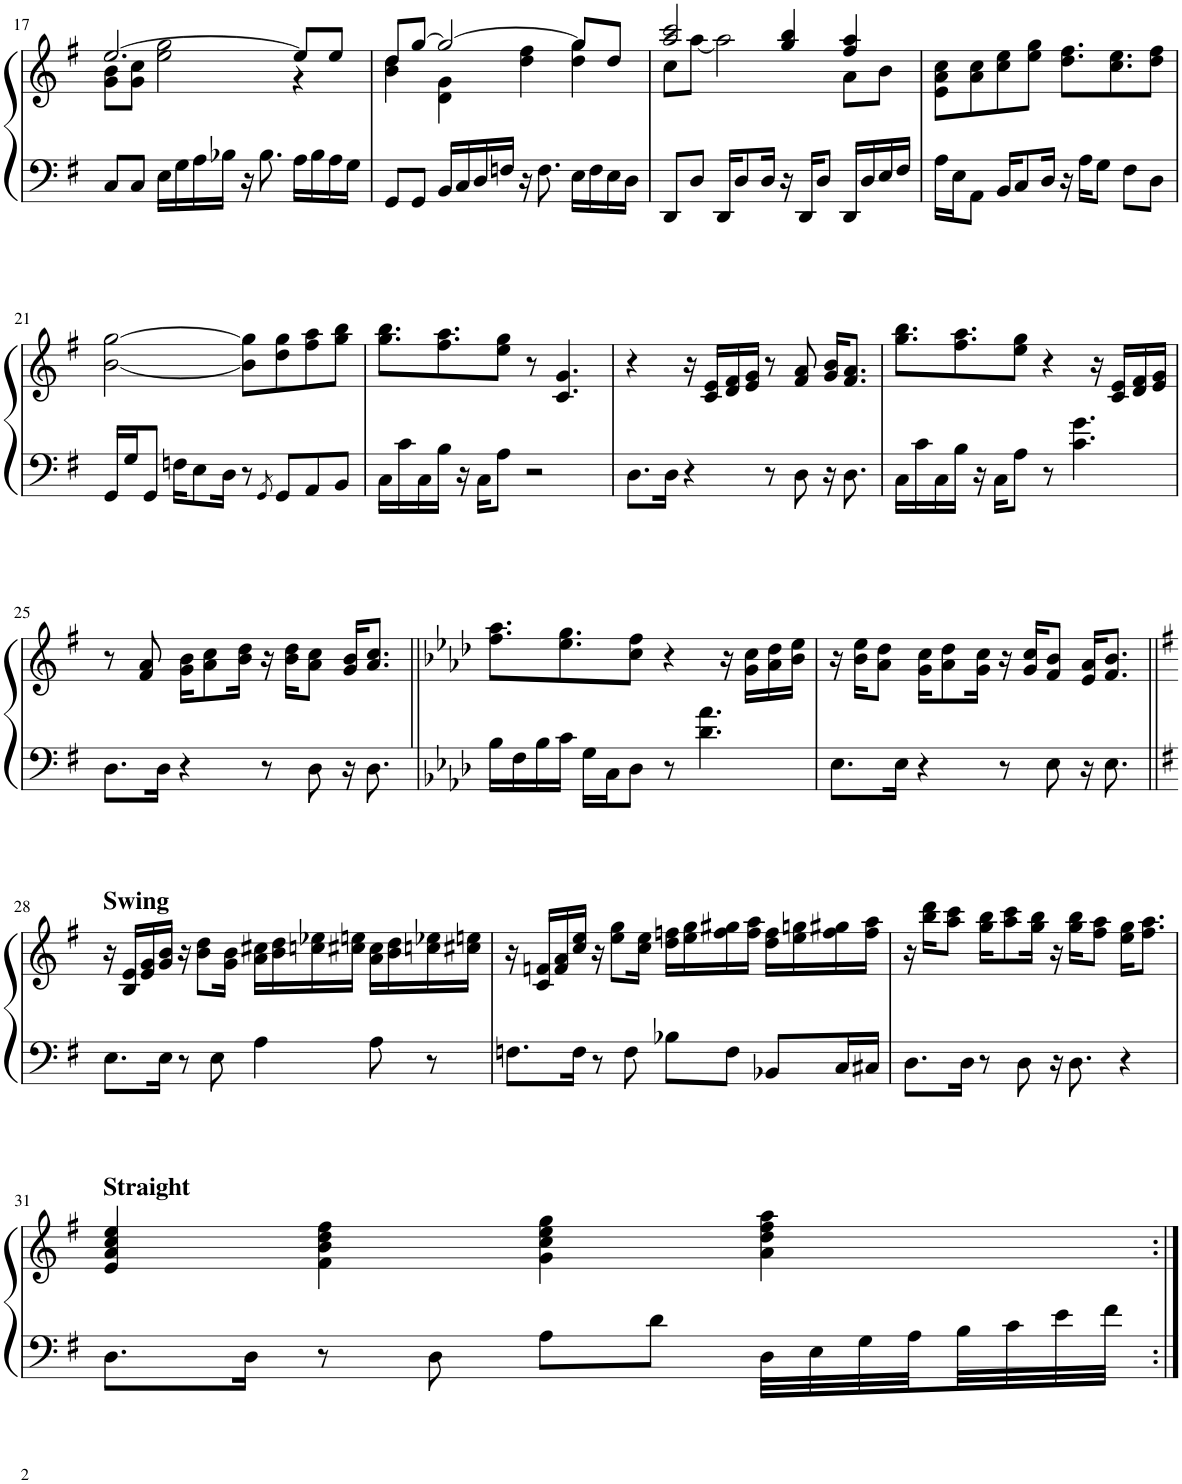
**kern	**kern
*part1	*part1
*staff2	*staff1
*I"Piano	*
*I'Pno.	*
!!LO:PB:g=z
*clefF4	*clefG2
*k[f#]	*k[f#]
*M4/4	*M4/4
=17	=17
*	*^
8C/L	[2.ee/	8g\ 8b\L
8C/J	.	8g\ 8cc\J
16E\LL	.	2ee\ 2gg\
16G\	.	.
16A\	.	.
16B-X\JJ	.	.
16r	.	.
8.B-\	.	.
16A\LL	8ee/L]	4r
16B-\	.	.
16A\	8ee/J	.
16G\JJ	.	.
=18	=18	=18
8GG/L	8dd/L	4b\ 4dd\
8GG/J	[8gg/J	.
16BB/LL	2gg/_	4d\ 4g\
16C/	.	.
16D/	.	.
16Fn/JJ	.	.
16r	.	4dd\ 4ff#\
8.F\	.	.
16E\LL	8gg/L]	4dd\ 4gg\
16F\	.	.
16E\	8dd/J	.
16D\JJ	.	.
=19	=19	=19
8DD/L	8cc\L	2aa/ 2ccc/
8D/J	[8aa\J	.
16DD/KL	2aa\]	.
8D/	.	.
16D/Jk	.	.
16r	.	4gg/ 4bb/
16DD/KL	.	.
8D/J	.	.
16DD/LL	8a\L	4ff#/ 4aa/
16D/	.	.
16E/	8b\J	.
16F#/JJ	.	.
*	*v	*v
=20	=20
16A\LL	8e\ 8a\ 8cc\L
16E\J	.
8AA\J	8a\ 8cc\
16BB/KL	8cc\ 8ee\
8C/	.
.	8ee\ 8gg\J
16D/Jk	.
16r	8.dd\ 8.ff#\L
16A\KL	.
8G\J	.
.	8.cc\ 8.ee\
8F#\L	.
8D\J	8dd\ 8ff#\J
!!LO:LB:g=z
=21	=21
16GG/LL	[2b\ [2gg\
16G/J	.
8GG/J	.
16Fn\KL	.
8E\	.
16D\Jk	.
8r	8b\] 8gg\]L
8qGG/	.
8GG/L	8dd\ 8gg\
8AA/	8ff#\ 8aa\
8BB/J	8gg\ 8bb\J
=22	=22
16C\LL	8.gg\ 8.bb\L
16c\	.
16C\	.
16B\JJ	8.ff#\ 8.aa\
16r	.
16C\KL	.
8A\J	8ee\ 8gg\J
2r	8r
.	4.c/ 4.g/
=23	=23
8.D\L	4r
16D\Jk	.
4r	16r
.	16c/ 16e/LL
.	16d/ 16f#/
.	16e/ 16g/JJ
8r	8r
8D\	8f#/ 8a/
16r	16g/ 16b/KL
8.D\	8.f#/ 8.a/J
=24	=24
16C\LL	8.gg\ 8.bb\L
16c\	.
16C\	.
16B\JJ	8.ff#\ 8.aa\
16r	.
16C\KL	.
8A\J	8ee\ 8gg\J
8r	4r
4.c\ 4.g\	.
.	16r
.	16c/ 16e/LL
.	16d/ 16f#/
.	16e/ 16g/JJ
!!LO:LB:g=z
=25	=25
8.D\L	8r
.	8f#/ 8a/
16D\Jk	.
4r	16g\ 16b\KL
.	8a\ 8cc\
.	16b\ 16dd\Jk
8r	16r
.	16b\ 16dd\KL
8D\	8a\ 8cc\J
16r	16g/ 16b/KL
8.D\	8.a/ 8.cc/J
=26||	=26||
*k[b-e-a-d-]	*k[b-e-a-d-]
16B-\LL	8.ff\ 8.aa-\L
16F\	.
16B-\	.
16c\JJ	8.ee-\ 8.gg\
16G\LL	.
16C\J	.
8D-\J	8cc\ 8ff\J
8r	4r
4.d-\ 4.a-\	.
.	16r
.	16g\ 16cc\LL
.	16a-\ 16dd-\
.	16b-\ 16ee-\JJ
=27	=27
8.E-\L	16r
.	16b-\ 16ee-\KL
.	8a-\ 8dd-\J
16E-\Jk	.
4r	16g\ 16cc\KL
.	8a-\ 8dd-\
.	16g\ 16cc\Jk
8r	16r
.	16g/ 16cc/KL
8E-\	8f/ 8b-/J
16r	16e-/ 16a-/KL
8.E-\	8.f/ 8.b-/J
!!LO:LB:g=z
=28||	=28||
*k[f#]	*k[f#]
!	!LO:TX:a:B:t=Swing
8.E\L	16r
.	16B/ 16e/LL
.	16e/ 16g/
16E\Jk	16g/ 16b/JJ
8r	16r
.	8b\ 8dd\L
8E\	.
.	16g\ 16b\Jk
4A\	16a\ 16cc#X\LL
.	16b\ 16dd\
.	16ccn\ 16ee-X\
.	16cc#X\ 16een\JJ
8A\	16a\ 16cc#\LL
.	16b\ 16dd\
8r	16ccn\ 16ee-X\
.	16cc#X\ 16een\JJ
=29	=29
8.Fn\L	16r
.	16c/ 16fn/LL
.	16f/ 16a/
16F\Jk	16cc/ 16ee/JJ
8r	16r
.	8ee\ 8gg\L
8F\	.
.	16cc\ 16ee\Jk
8B-X\L	16dd\ 16ffn\LL
.	16ee\ 16gg\
8F\J	16ff\ 16gg#X\
.	16ff\ 16aa\JJ
8BB-X/L	16dd\ 16ff\LL
.	16ee\ 16ggn\
16C/L	16ff\ 16gg#X\
16C#X/JJ	16ff\ 16aa\JJ
=30	=30
8.D\L	16r
.	16bb\ 16ddd\KL
.	8aa\ 8ccc\J
16D\Jk	.
8r	16gg\ 16bb\KL
.	8aa\ 8ccc\
8D\	.
.	16gg\ 16bb\Jk
16r	16r
8.D\	16gg\ 16bb\KL
.	8ff#\ 8aa\J
4r	16ee\ 16gg\KL
.	8.ff#\ 8.aa\J
!!LO:LB:g=z
=31	=31
!	!LO:TX:a:B:t=Straight
8.D\L	4e/ 4a/ 4cc/ 4ee/
16D\Jk	.
8r	4f#\ 4b\ 4dd\ 4ff#\
8D\	.
8A\L	4g\ 4cc\ 4ee\ 4gg\
8d\J	.
32D\LLL	4a\ 4dd\ 4ff#\ 4aa\
32E\	.
32G\	.
32A\	.
32B\	.
32c\	.
32e\	.
32f#\JJJ	.
=:|!	=:|!
*-	*-
